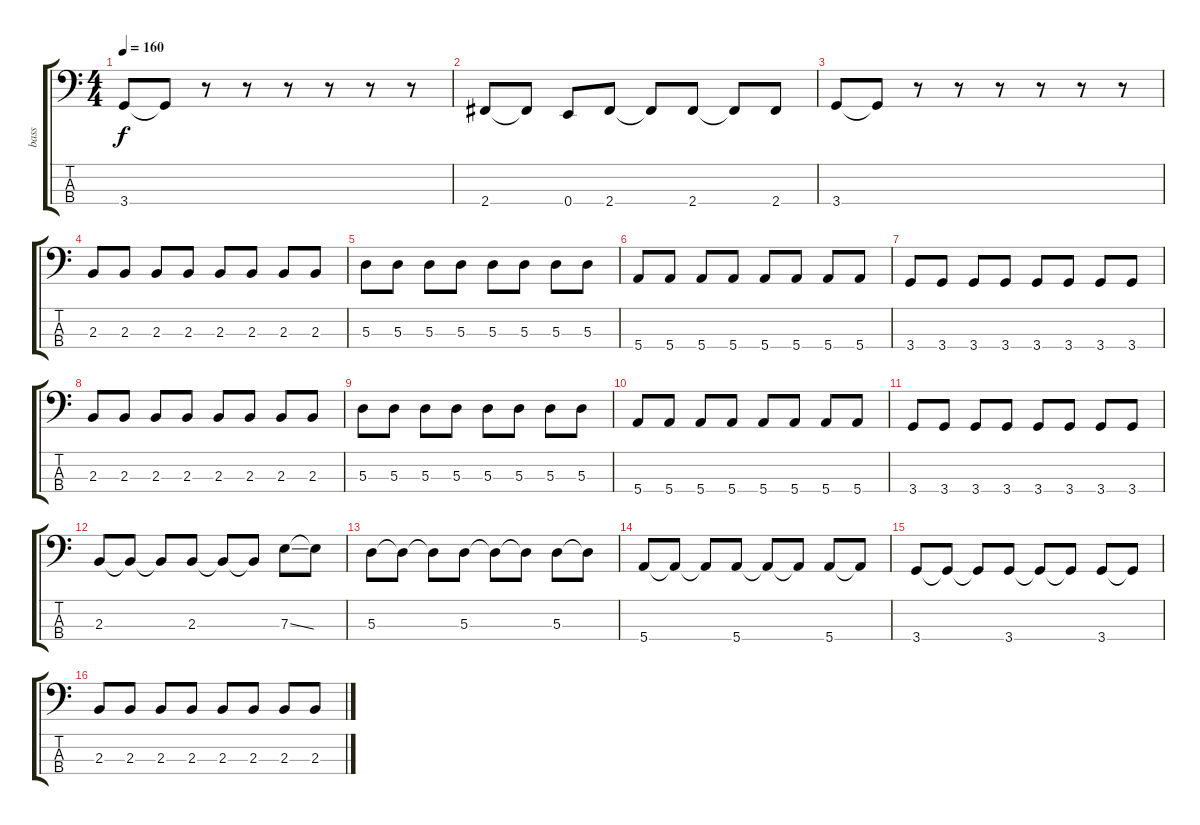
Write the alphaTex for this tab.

\track ("bass" "bass") {instrument acousticguitarnylon}
\staff {score tabs}
\tuning (G2 D2 A1 E1) {hide}
\ts (4 4)
\tempo 160
\clef f4
\ks c
3.4.8{dy f} 3.4{t}.8 r.8 r.8 r.8 r.8 r.8 r.8 |
2.4.8 2.4{t}.8 0.4.8 2.4.8 2.4{t}.8 2.4.8 2.4{t}.8 2.4.8 |
3.4.8 3.4{t}.8 r.8 r.8 r.8 r.8 r.8 r.8 |
2.3.8 2.3.8 2.3.8 2.3.8 2.3.8 2.3.8 2.3.8 2.3.8 |
5.3.8 5.3.8 5.3.8 5.3.8 5.3.8 5.3.8 5.3.8 5.3.8 |
5.4.8 5.4.8 5.4.8 5.4.8 5.4.8 5.4.8 5.4.8 5.4.8 |
3.4.8 3.4.8 3.4.8 3.4.8 3.4.8 3.4.8 3.4.8 3.4.8 |
2.3.8 2.3.8 2.3.8 2.3.8 2.3.8 2.3.8 2.3.8 2.3.8 |
5.3.8 5.3.8 5.3.8 5.3.8 5.3.8 5.3.8 5.3.8 5.3.8 |
5.4.8 5.4.8 5.4.8 5.4.8 5.4.8 5.4.8 5.4.8 5.4.8 |
3.4.8 3.4.8 3.4.8 3.4.8 3.4.8 3.4.8 3.4.8 3.4.8 |
2.3.8 2.3{t}.8 2.3{t}.8 2.3.8 2.3{t}.8 2.3{t}.8 7.3{ss}.8 7.3{t}.8 |
5.3.8 5.3{t}.8 5.3{t}.8 5.3.8 5.3{t}.8 5.3{t}.8 5.3.8 5.3{t}.8 |
5.4.8 5.4{t}.8 5.4{t}.8 5.4.8 5.4{t}.8 5.4{t}.8 5.4.8 5.4{t}.8 |
3.4.8 3.4{t}.8 3.4{t}.8 3.4.8 3.4{t}.8 3.4{t}.8 3.4.8 3.4{t}.8 |
2.3.8 2.3.8 2.3.8 2.3.8 2.3.8 2.3.8 2.3.8 2.3.8
